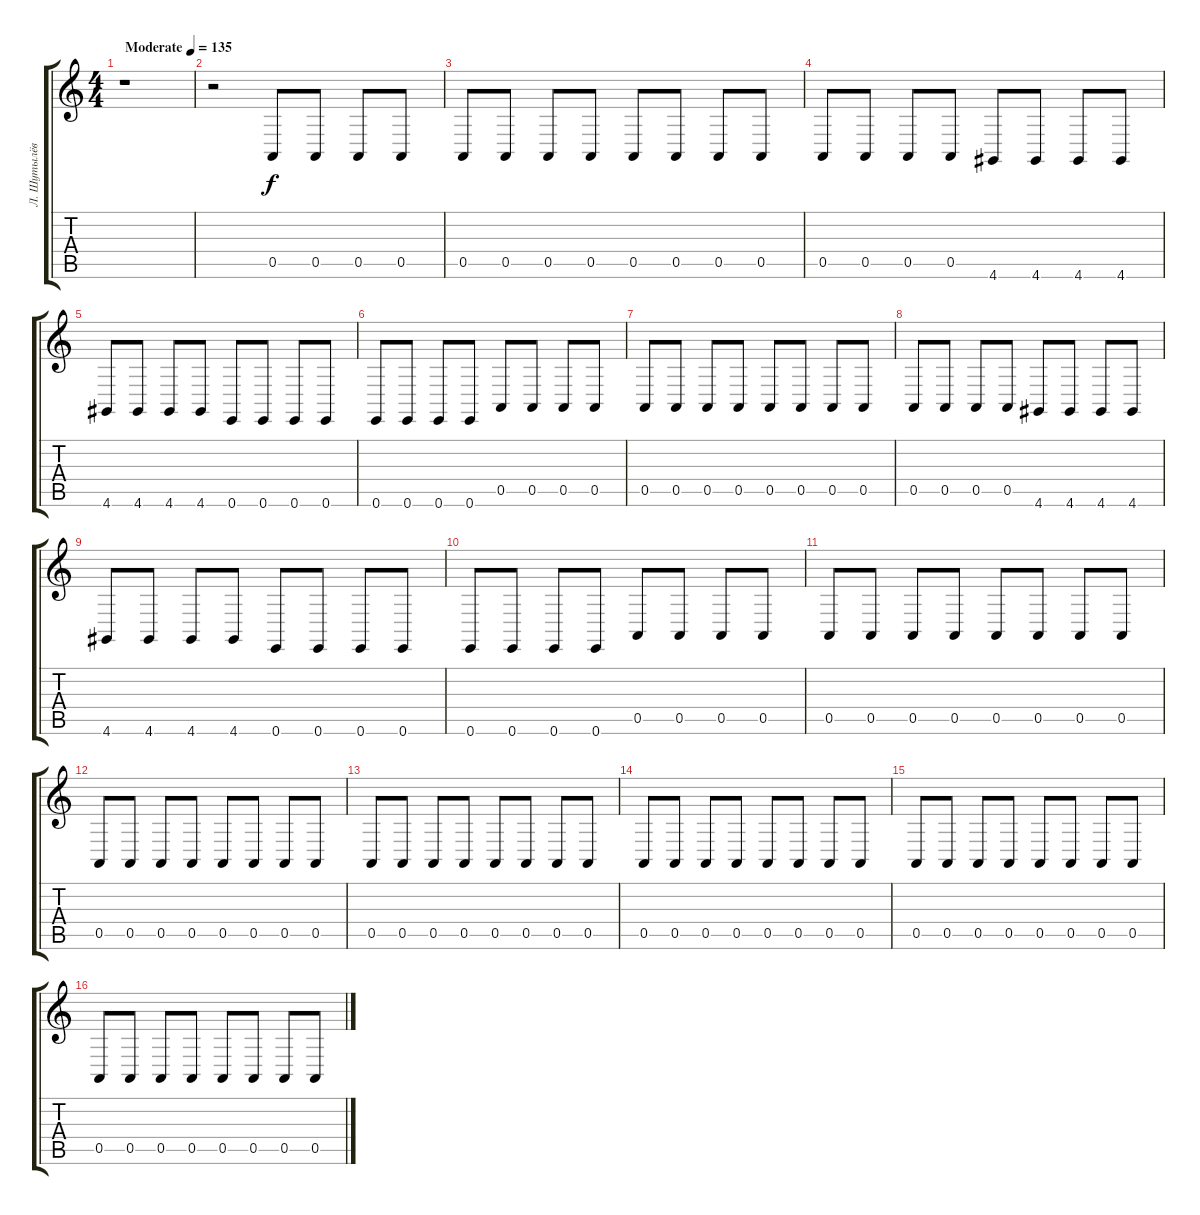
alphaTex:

\track ("Л. Шутылёв" "Л. Шутылёв") {instrument brightacousticpiano}
\staff {score tabs}
\tuning (E4 B3 G3 D3 A2 E2) {hide}
\ts (4 4)
\tempo (135 "Moderate")
\clef g2
\ks c
r.1{dy f instrument brightacousticpiano} |
r.2 0.5.8 0.5.8 0.5.8 0.5.8 |
0.5.8 0.5.8 0.5.8 0.5.8 0.5.8 0.5.8 0.5.8 0.5.8 |
0.5.8 0.5.8 0.5.8 0.5.8 4.6.8 4.6.8 4.6.8 4.6.8 |
4.6.8 4.6.8 4.6.8 4.6.8 0.6.8 0.6.8 0.6.8 0.6.8 |
0.6.8 0.6.8 0.6.8 0.6.8 0.5.8 0.5.8 0.5.8 0.5.8 |
0.5.8 0.5.8 0.5.8 0.5.8 0.5.8 0.5.8 0.5.8 0.5.8 |
0.5.8 0.5.8 0.5.8 0.5.8 4.6.8 4.6.8 4.6.8 4.6.8 |
4.6.8 4.6.8 4.6.8 4.6.8 0.6.8 0.6.8 0.6.8 0.6.8 |
0.6.8 0.6.8 0.6.8 0.6.8 0.5.8 0.5.8 0.5.8 0.5.8 |
0.5.8 0.5.8 0.5.8 0.5.8 0.5.8 0.5.8 0.5.8 0.5.8 |
0.5.8 0.5.8 0.5.8 0.5.8 0.5.8 0.5.8 0.5.8 0.5.8 |
0.5.8 0.5.8 0.5.8 0.5.8 0.5.8 0.5.8 0.5.8 0.5.8 |
0.5.8 0.5.8 0.5.8 0.5.8 0.5.8 0.5.8 0.5.8 0.5.8 |
0.5.8 0.5.8 0.5.8 0.5.8 0.5.8 0.5.8 0.5.8 0.5.8 |
0.5.8 0.5.8 0.5.8 0.5.8 0.5.8 0.5.8 0.5.8 0.5.8
